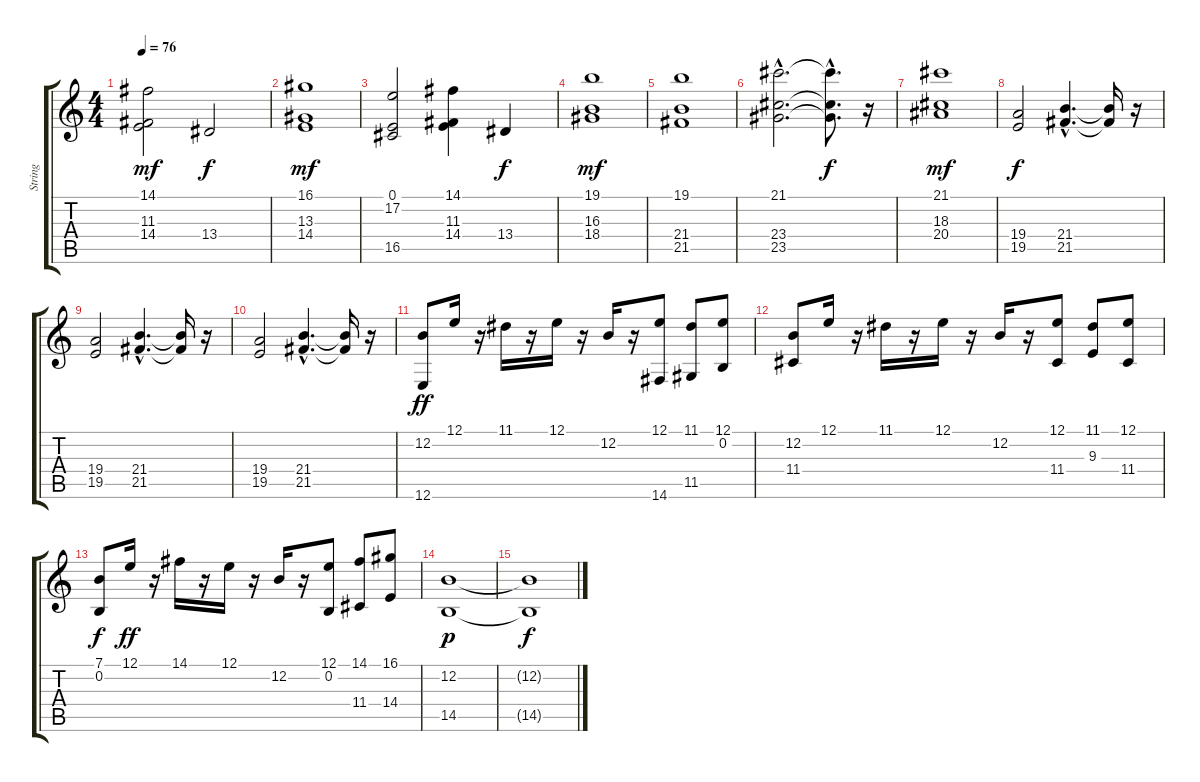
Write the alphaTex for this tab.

\track ("String" "String") {instrument stringensemble1}
\staff {score tabs}
\tuning (E4 B3 G3 D3 A2 E2) {hide}
\ts (4 4)
\tempo 76
\clef g2
\ks c
(14.1 11.3 14.4).2{dy mf} 13.4.2{dy f} |
(16.1 13.3 14.4).1{dy mf} |
(0.1 17.2 16.5).2 (14.1 11.3 14.4).4 13.4.4{dy f} |
(19.1 16.3 18.4).1{dy mf} |
(19.1 21.4 21.5).1 |
(21.1{hac} 23.4{hac} 23.5{hac}).2{d} (21.1{hac t} 23.4{hac t} 23.5{hac t}).8{d dy f} r.16 |
(21.1 18.3 20.4).1{dy mf} |
(19.4 19.5).2{dy f} (21.4{hac} 21.5{hac}).4{d} (21.4{t} 21.5{t}).16 r.16 |
(19.4 19.5).2 (21.4{hac} 21.5{hac}).4{d} (21.4{t} 21.5{t}).16 r.16 |
(19.4 19.5).2 (21.4{hac} 21.5{hac}).4{d} (21.4{t} 21.5{t}).16 r.16 |
(12.2 12.6).8{dy ff} 12.1.16 r.16 11.1.16 r.16 12.1.16 r.16 12.2.16 r.16 (12.1 14.6).8 (11.1 11.5).8 (12.1 0.2).8 |
(12.2 11.4).8 12.1.16 r.16 11.1.16 r.16 12.1.16 r.16 12.2.16 r.16 (12.1 11.4).8 (11.1 9.3).8 (12.1 11.4).8 |
(7.1 0.2).8{dy f} 12.1.16{dy ff} r.16 14.1.16 r.16 12.1.16 r.16 12.2.16 r.16 (12.1 0.2).8 (14.1 11.4).8 (16.1 14.4).8 |
(12.2 14.5).1{dy p} |
(12.2{t} 14.5{t}).1{dy f}
